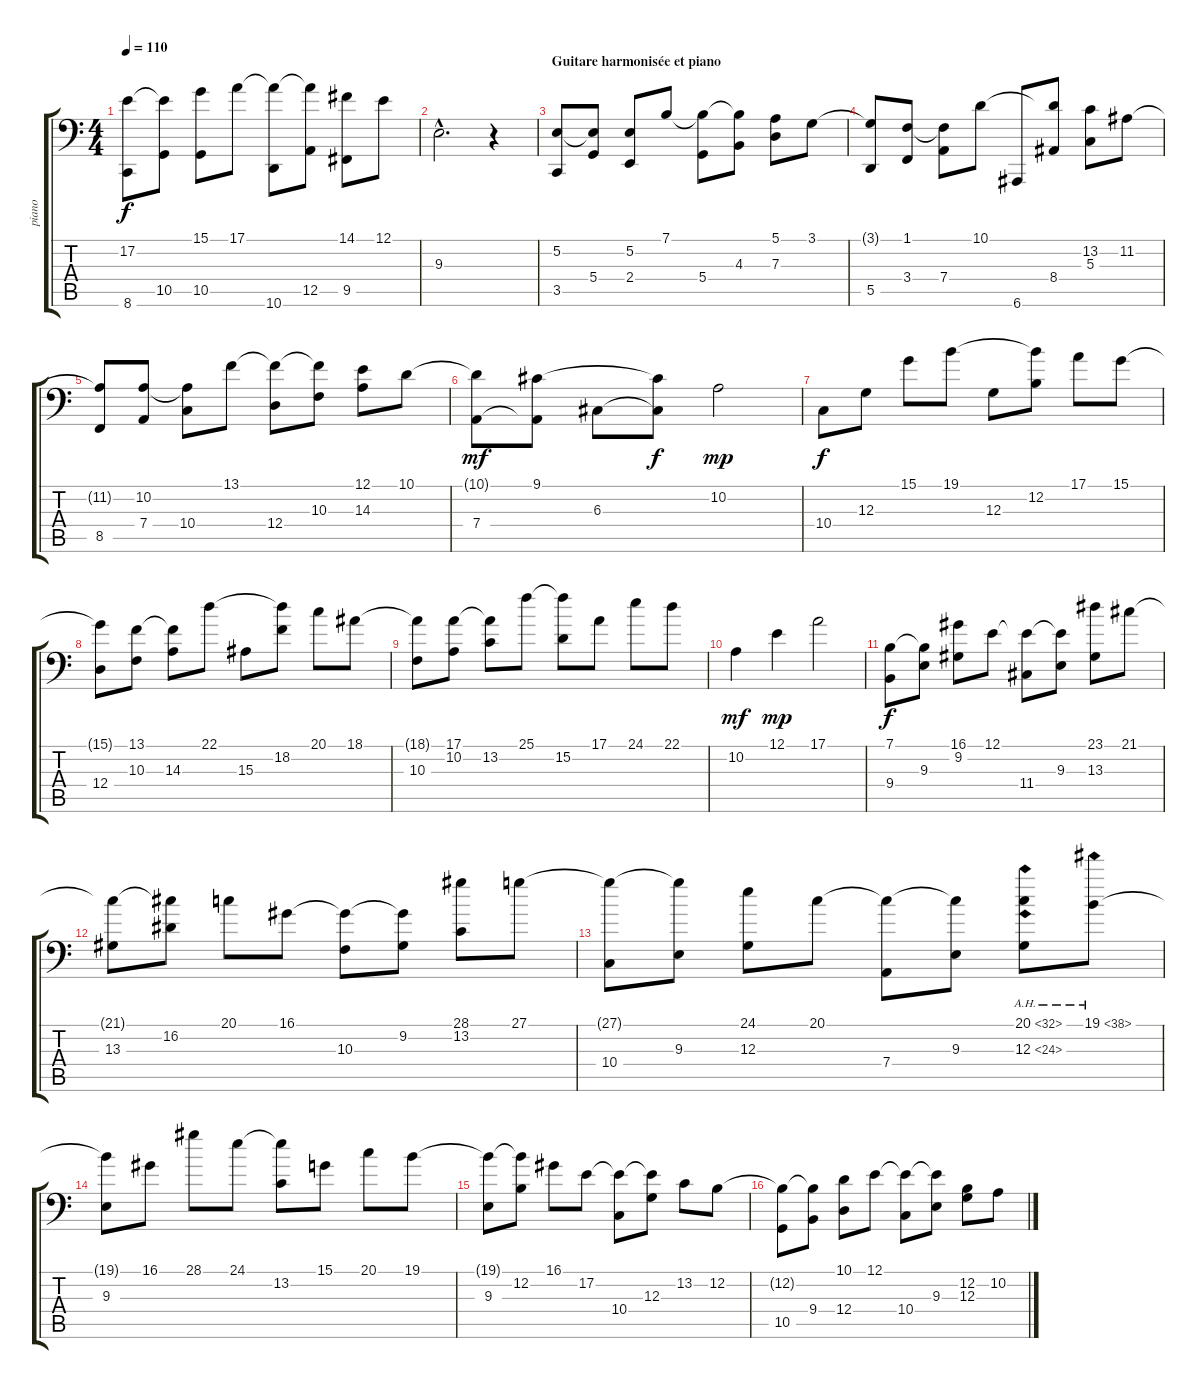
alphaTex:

\track ("piano" "piano") {instrument acousticgrandpiano}
\staff {score tabs}
\tuning (E3 B2 G2 D2 A1 E1) {hide}
\ts (4 4)
\tempo 110
\clef f4
\ks c
(17.2{t} 8.6).8{dy f} (17.2{t} 10.5).8 (15.1 10.5).8 17.1.8 (17.1{t} 10.6).8 (17.1{t} 12.5).8 (14.1 9.5).8 12.1.8 |
9.3{hac}.2{d} r.4 |
\section ("" "Guitare harmonisée et piano")
(5.2 3.5).8{balance 8} (5.2{t} 5.4).8 (5.2 2.4).8 7.1.8 (7.1{t} 5.4).8 (7.1{t} 4.3).8 (5.1 7.3).8 3.1.8 |
(3.1{t} 5.5).8 (1.1 3.4).8 (1.1{t} 7.4).8 10.1.8 6.6.8 (10.1{t} 8.4).8 (13.2 5.3).8 11.2.8 |
(11.2{t} 8.5).8 (10.2 7.4).8 (10.2{t} 10.4).8 13.1.8 (13.1{t} 12.4).8 (13.1{t} 10.3).8 (12.1 14.3).8 10.1.8 |
(10.1{t} 7.4).8{dy mf} (9.1 7.4{t}).8 6.3.8 (9.1{t} 6.3{t}).8{dy f} 10.2.2{dy mp} |
10.4.8{dy f} 12.3.8 15.1.8 19.1.8 12.3.8 (19.1{t} 12.2).8 17.1.8 15.1.8 |
(15.1{t} 12.4).8 (13.1 10.3).8 (13.1{t} 14.3).8 22.1.8 15.3.8 (22.1{t} 18.2).8 20.1.8 18.1.8 |
(18.1{t} 10.3).8 (17.1 10.2).8 (17.1{t} 13.2).8 25.1.8 (25.1{t} 15.2).8 17.1.8 24.1.8 22.1.8 |
10.2.4{dy mf} 12.1.4{dy mp} 17.1.2 |
(7.1 9.4).8{dy f} (7.1{t} 9.3).8 (16.1 9.2).8 12.1.8 (12.1{t} 11.4).8 (12.1{t} 9.3).8 (23.1 13.3).8 21.1.8 |
(21.1{t} 13.3).8 (21.1{t} 16.2).8 20.1.8 16.1.8 (16.1{t} 10.3).8 (16.1{t} 9.2).8 (28.1 13.2).8 27.1.8 |
(27.1{t} 10.4).8 (27.1{t} 9.3).8 (24.1 12.3).8 20.1.8 (20.1{t} 7.4).8 (20.1{t} 9.3).8 (20.1{ah 12} 12.3{ah 12}).8 19.1{ah 19}.8 |
(19.1{t} 9.3).8 16.1.8 28.1.8 24.1.8 (24.1{t} 13.2).8 15.1.8 20.1.8 19.1.8 |
(19.1{t} 9.3).8 (19.1{t} 12.2).8 16.1.8 17.2.8 (17.2{t} 10.4).8 (17.2{t} 12.3).8 13.2.8 12.2.8 |
(12.2{t} 10.5).8 (12.2{t} 9.4).8 (10.1 12.4).8 12.1.8 (12.1{t} 10.4).8 (12.1{t} 9.3).8 (12.2 12.3).8 10.2.8
